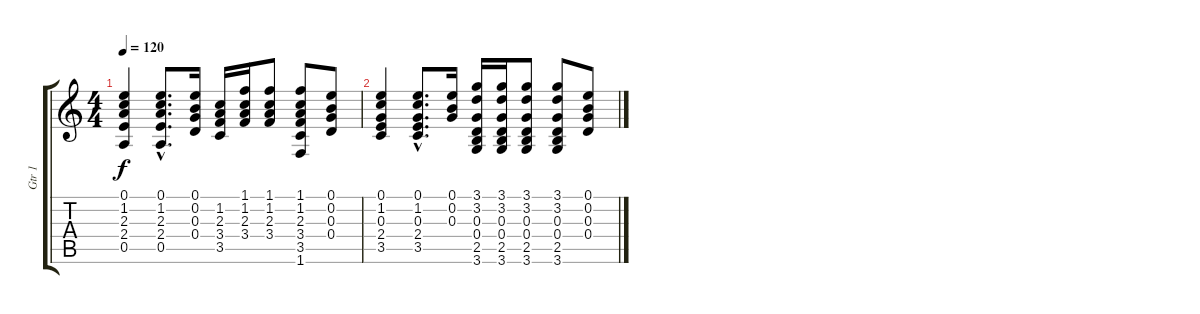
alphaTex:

\track ("Gtr 1" "Gtr 1") {instrument acousticguitarsteel}
\staff {score tabs}
\tuning (E4 B3 G3 D3 A2 E2) {hide}
\ts (4 4)
\tempo 120
\clef g2
\ks c
(0.1 1.2 2.3 2.4 0.5).4{dy f volume 0} (0.1{hac} 1.2{hac} 2.3{hac} 2.4{hac} 0.5{hac}).8{d} (0.1 0.2 0.3 0.4).16 (1.2 2.3 3.4 3.5).16 (1.1 1.2 2.3 3.4).16 (1.1 1.2 2.3 3.4).8 (1.1 1.2 2.3 3.4 3.5 1.6).8 (0.1 0.2 0.3 0.4).8 |
(0.1 1.2 0.3 2.4 3.5).4 (0.1{hac} 1.2{hac} 0.3{hac} 2.4{hac} 3.5{hac}).8{d} (0.1 0.2 0.3).16 (3.1 3.2 0.3 0.4 2.5 3.6).16 (3.1 3.2 0.3 0.4 2.5 3.6).16 (3.1 3.2 0.3 0.4 2.5 3.6).8 (3.1 3.2 0.3 0.4 2.5 3.6).8 (0.1 0.2 0.3 0.4).8
